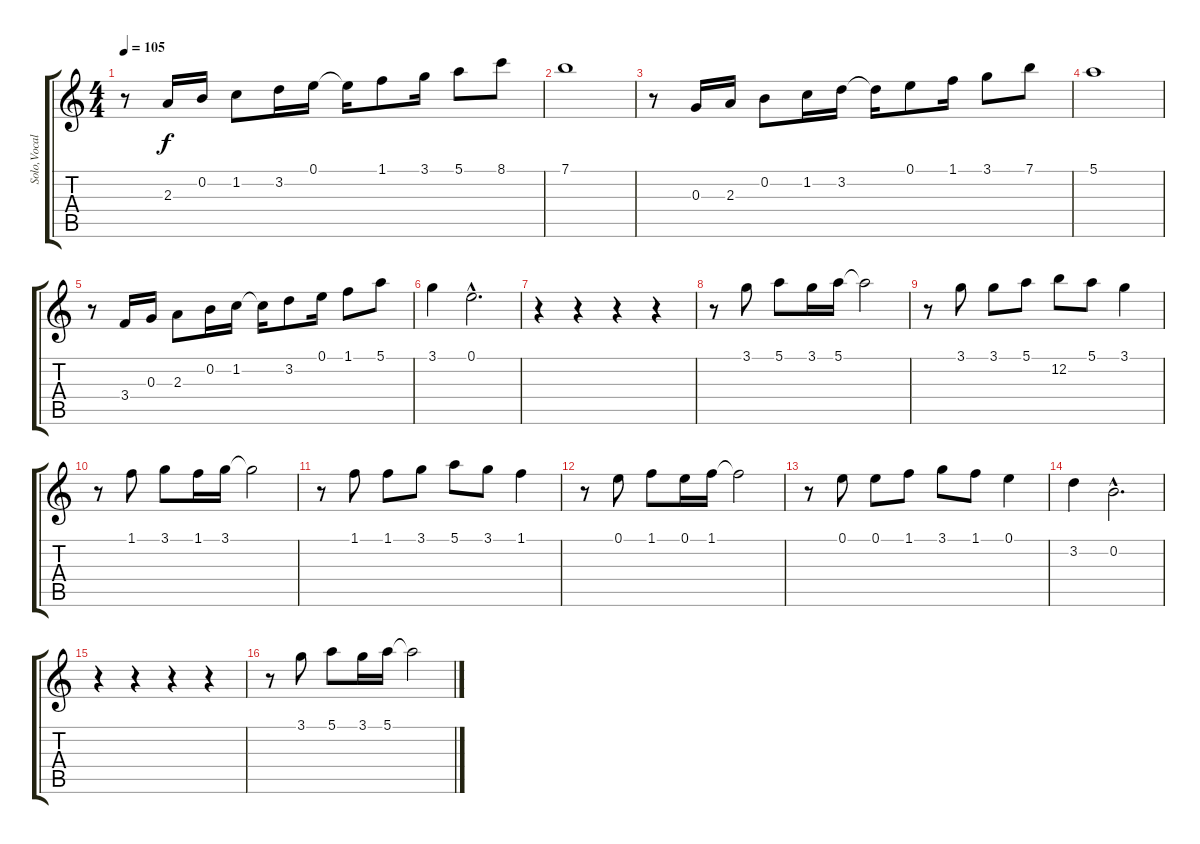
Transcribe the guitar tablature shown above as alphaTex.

\track ("Solo,Vocal" "Solo,Vocal") {instrument acousticguitarnylon}
\staff {score tabs}
\tuning (E4 B3 G3 D3 A2 E2) {hide}
\ts (4 4)
\tempo 105
\clef g2
\ks aminor
r.8{dy f} 2.3.16 0.2.16 1.2.8 3.2.16 0.1.16 0.1{t}.16 1.1.8 3.1.16 5.1.8 8.1.8 |
7.1.1 |
r.8 0.3.16 2.3.16 0.2.8 1.2.16 3.2.16 3.2{t}.16 0.1.8 1.1.16 3.1.8 7.1.8 |
5.1.1 |
r.8 3.4.16 0.3.16 2.3.8 0.2.16 1.2.16 1.2{t}.16 3.2.8 0.1.16 1.1.8 5.1.8 |
3.1.4 0.1{hac}.2{d} |
r.4 r.4 r.4 r.4 |
r.8 3.1.8{instrument acousticguitarsteel} 5.1.8 3.1.16 5.1.16 5.1{t}.2 |
r.8 3.1.8 3.1.8 5.1.8 12.2.8 5.1.8 3.1.4 |
r.8 1.1.8 3.1.8 1.1.16 3.1.16 3.1{t}.2 |
r.8 1.1.8 1.1.8 3.1.8 5.1.8 3.1.8 1.1.4 |
r.8 0.1.8 1.1.8 0.1.16 1.1.16 1.1{t}.2 |
r.8 0.1.8 0.1.8 1.1.8 3.1.8 1.1.8 0.1.4 |
3.2.4 0.2{hac}.2{d} |
r.4 r.4 r.4 r.4 |
r.8 3.1.8 5.1.8 3.1.16 5.1.16 5.1{t}.2
